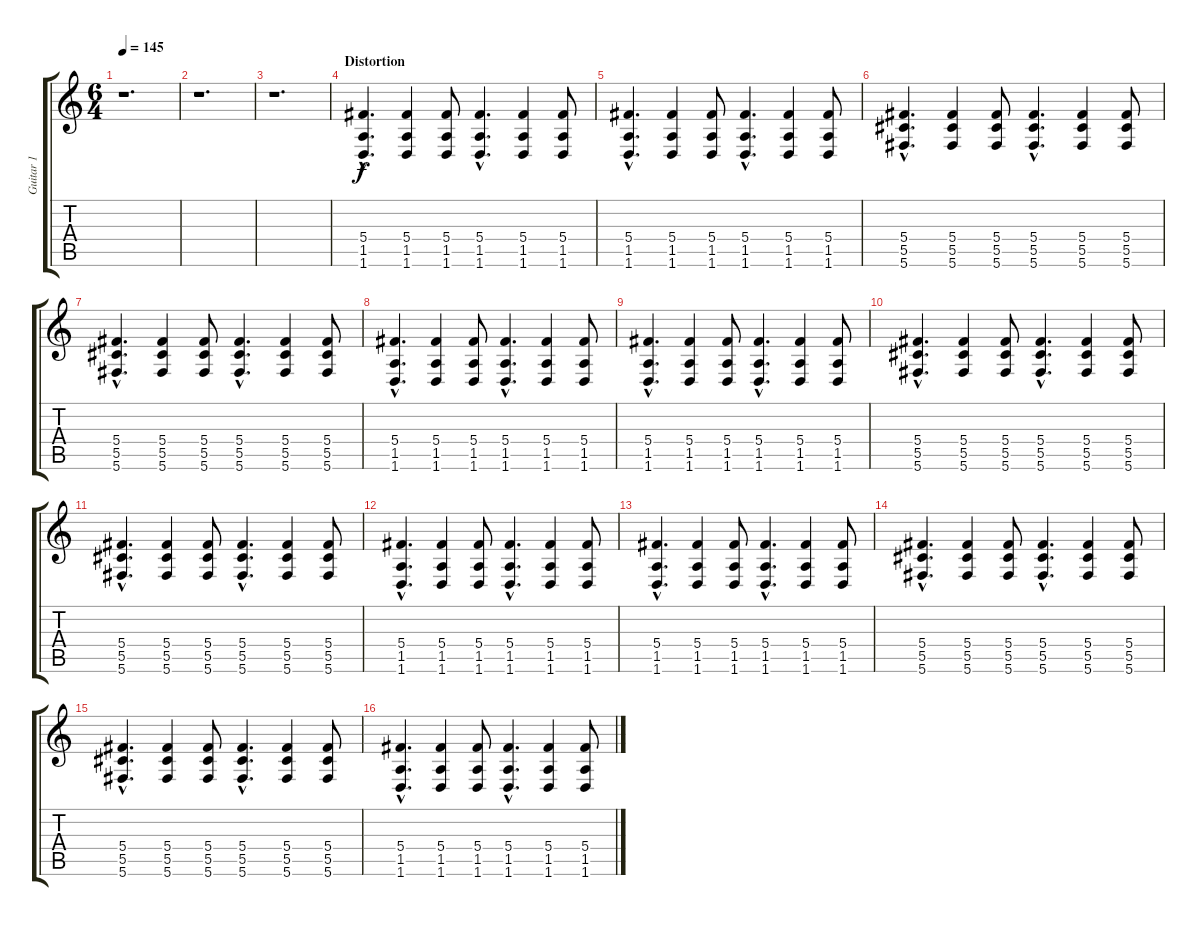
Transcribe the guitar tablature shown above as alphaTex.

\track ("Guitar 1" "Guitar 1") {instrument distortionguitar}
\staff {score tabs}
\tuning (Eb4 Bb3 Gb3 Db3 Ab2 Db2) {hide}
\ts (6 4)
\tempo 145
\clef g2
\ks c
r.1{d dy f} |
r.1{d} |
r.1{d} |
\section ("" "Distortion")
(5.4{hac} 1.5{hac} 1.6{hac}).4{d volume 13 instrument distortionguitar} (5.4 1.5 1.6).4 (5.4 1.5 1.6).8 (5.4{hac} 1.5{hac} 1.6{hac}).4{d} (5.4 1.5 1.6).4 (5.4 1.5 1.6).8 |
(5.4{hac} 1.5{hac} 1.6{hac}).4{d} (5.4 1.5 1.6).4 (5.4 1.5 1.6).8 (5.4{hac} 1.5{hac} 1.6{hac}).4{d} (5.4 1.5 1.6).4 (5.4 1.5 1.6).8 |
(5.4{hac} 5.5{hac} 5.6{hac}).4{d} (5.4 5.5 5.6).4 (5.4 5.5 5.6).8 (5.4{hac} 5.5{hac} 5.6{hac}).4{d} (5.4 5.5 5.6).4 (5.4 5.5 5.6).8 |
(5.4{hac} 5.5{hac} 5.6{hac}).4{d} (5.4 5.5 5.6).4 (5.4 5.5 5.6).8 (5.4{hac} 5.5{hac} 5.6{hac}).4{d} (5.4 5.5 5.6).4 (5.4 5.5 5.6).8 |
(5.4{hac} 1.5{hac} 1.6{hac}).4{d} (5.4 1.5 1.6).4 (5.4 1.5 1.6).8 (5.4{hac} 1.5{hac} 1.6{hac}).4{d} (5.4 1.5 1.6).4 (5.4 1.5 1.6).8 |
(5.4{hac} 1.5{hac} 1.6{hac}).4{d} (5.4 1.5 1.6).4 (5.4 1.5 1.6).8 (5.4{hac} 1.5{hac} 1.6{hac}).4{d} (5.4 1.5 1.6).4 (5.4 1.5 1.6).8 |
(5.4{hac} 5.5{hac} 5.6{hac}).4{d} (5.4 5.5 5.6).4 (5.4 5.5 5.6).8 (5.4{hac} 5.5{hac} 5.6{hac}).4{d} (5.4 5.5 5.6).4 (5.4 5.5 5.6).8 |
(5.4{hac} 5.5{hac} 5.6{hac}).4{d} (5.4 5.5 5.6).4 (5.4 5.5 5.6).8 (5.4{hac} 5.5{hac} 5.6{hac}).4{d} (5.4 5.5 5.6).4 (5.4 5.5 5.6).8 |
(5.4{hac} 1.5{hac} 1.6{hac}).4{d volume 13 instrument distortionguitar} (5.4 1.5 1.6).4 (5.4 1.5 1.6).8 (5.4{hac} 1.5{hac} 1.6{hac}).4{d} (5.4 1.5 1.6).4 (5.4 1.5 1.6).8 |
(5.4{hac} 1.5{hac} 1.6{hac}).4{d} (5.4 1.5 1.6).4 (5.4 1.5 1.6).8 (5.4{hac} 1.5{hac} 1.6{hac}).4{d} (5.4 1.5 1.6).4 (5.4 1.5 1.6).8 |
(5.4{hac} 5.5{hac} 5.6{hac}).4{d} (5.4 5.5 5.6).4 (5.4 5.5 5.6).8 (5.4{hac} 5.5{hac} 5.6{hac}).4{d} (5.4 5.5 5.6).4 (5.4 5.5 5.6).8 |
(5.4{hac} 5.5{hac} 5.6{hac}).4{d} (5.4 5.5 5.6).4 (5.4 5.5 5.6).8 (5.4{hac} 5.5{hac} 5.6{hac}).4{d} (5.4 5.5 5.6).4 (5.4 5.5 5.6).8 |
(5.4{hac} 1.5{hac} 1.6{hac}).4{d} (5.4 1.5 1.6).4 (5.4 1.5 1.6).8 (5.4{hac} 1.5{hac} 1.6{hac}).4{d} (5.4 1.5 1.6).4 (5.4 1.5 1.6).8
